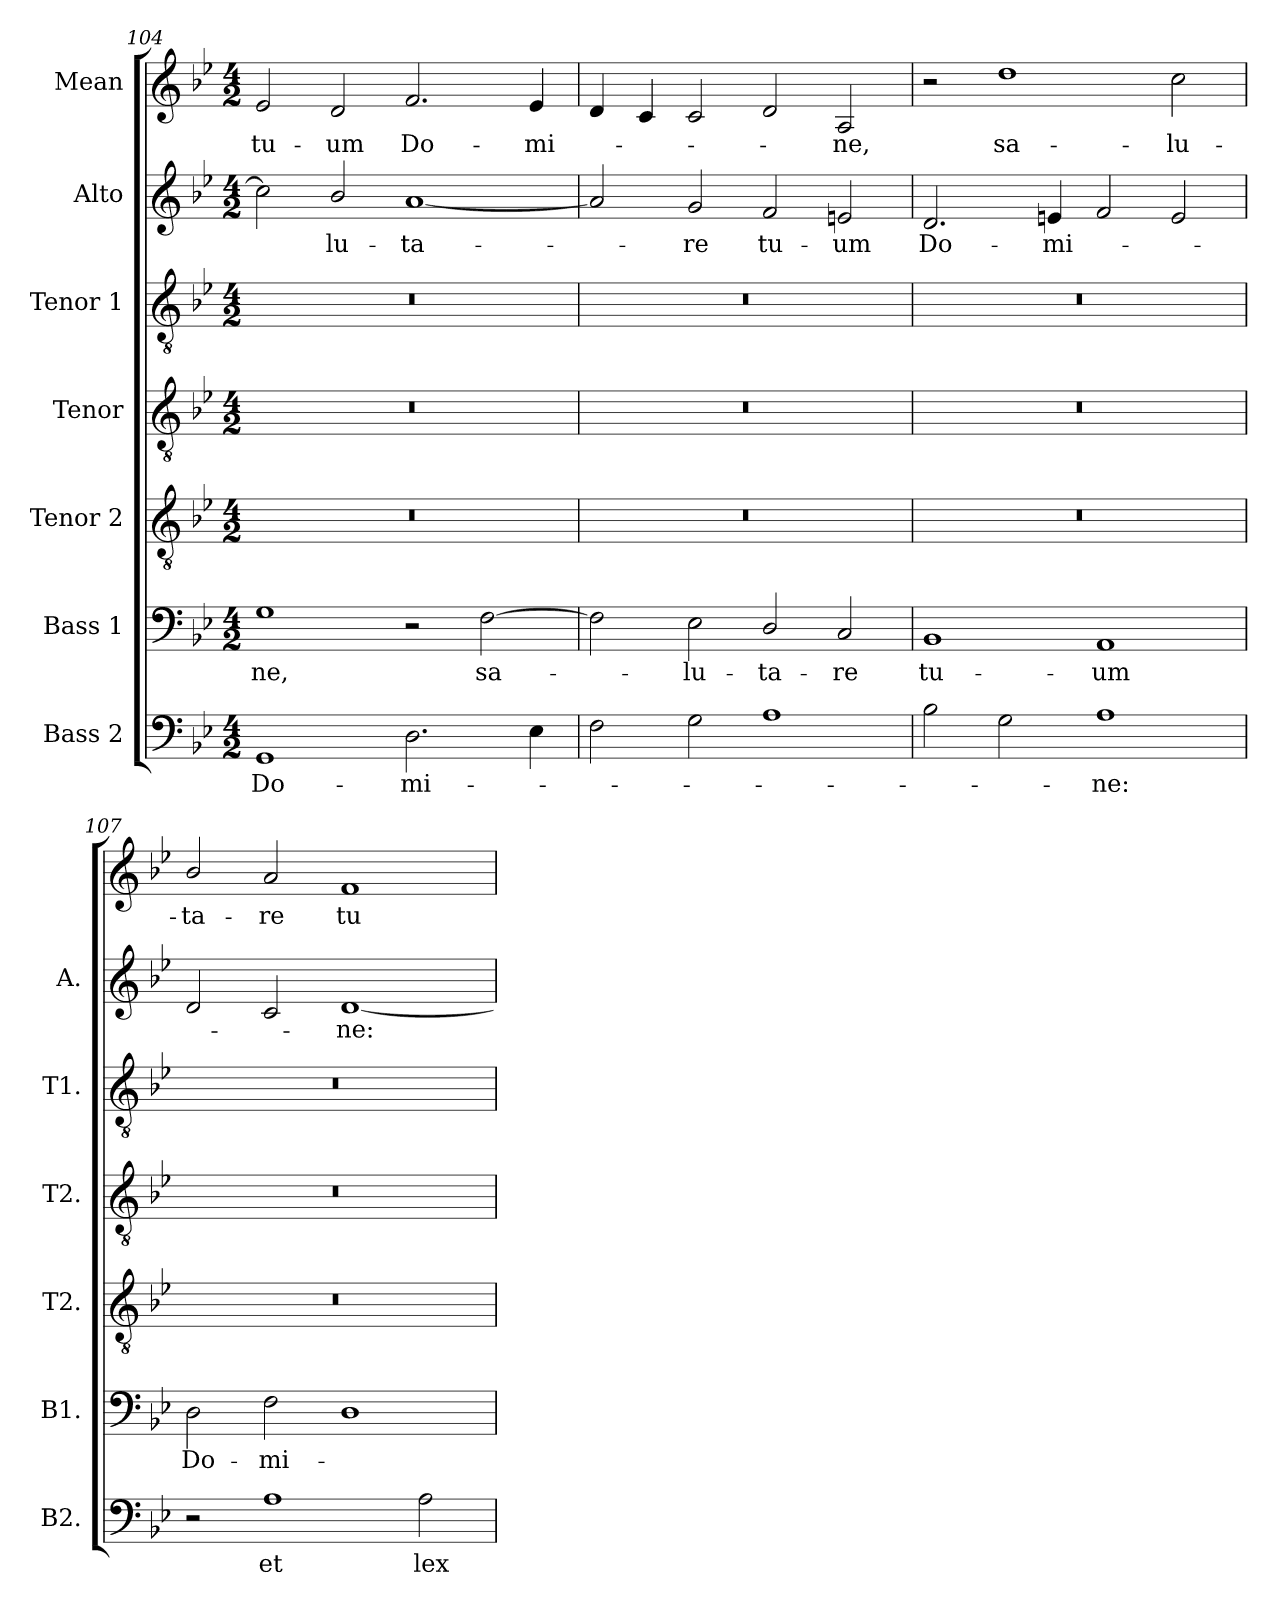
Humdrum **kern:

**kern	**text	**kern	**text	**kern	**kern	**kern	**kern	**text	**kern	**text
*part7	*part7	*part6	*part6	*part5	*part4	*part3	*part2	*part2	*part1	*part1
*staff7	*staff7	*staff6	*staff6	*staff5	*staff4	*staff3	*staff2	*staff2	*staff1	*staff1
*I"Bass 2	*	*I"Bass 1	*	*I"Tenor 2	*I"Tenor	*I"Tenor 1	*I"Alto	*	*I"Mean	*
*I'B2.	*	*I'B1.	*	*I'T2.	*I'T2.	*I'T1.	*I'A.	*	*	*
*clefF4	*	*clefF4	*	*clefGv2	*clefGv2	*clefGv2	*clefG2	*	*clefG2	*
*	*	*	*	*ITrd7c12	*ITrd7c12	*ITrd7c12	*	*	*	*
*k[b-e-]	*	*k[b-e-]	*	*k[b-e-]	*k[b-e-]	*k[b-e-]	*k[b-e-]	*	*k[b-e-]	*
*B-:	*	*B-:	*	*B-:	*B-:	*B-:	*B-:	*	*B-:	*
*M4/2	*	*M4/2	*	*M4/2	*M4/2	*M4/2	*M4/2	*	*M4/2	*
=104	=104	=104	=104	=104	=104	=104	=104	=104	=104	=104
!	!LO:LY:b:color=#000000	!	!	!	!	!	!	!	!	!
!	!	!	!LO:LY:b:color=#000000	!LO:N:vis=1	!LO:N:vis=1	!LO:N:vis=1	!	!	!	!
!	!	!	!	!	!	!	!	!	!	!LO:LY:b:color=#000000
1GGi	Do-	1Gi	-ne,	0r	0r	0r	2cci\]	.	2e-i/	tu-
!	!	!	!	!	!	!	!	!LO:LY:b:color=#000000	!	!
!	!	!	!	!	!	!	!	!	!	!LO:LY:b:color=#000000
.	.	.	.	.	.	.	2b-i/	-lu-	2di/	-um
!	!LO:LY:b:color=#000000	!	!	!	!	!	!	!	!	!
!	!	!	!	!	!	!	!	!LO:LY:b:color=#000000	!	!
!	!	!	!	!	!	!	!	!	!	!LO:LY:b:color=#000000
2.Di\	-mi-	2r	.	.	.	.	[1ai	-ta-	2.fi/	Do-
!	!	!	!LO:LY:b:color=#000000	!	!	!	!	!	!	!
.	.	[2Fi\	sa-	.	.	.	.	.	.	.
!	!	!	!	!	!	!	!	!	!	!LO:LY:b:color=#000000
4E-i\	.	.	.	.	.	.	.	.	4e-i/	-mi-
!!LO:LB:g=z
=105	=105	=105	=105	=105	=105	=105	=105	=105	=105	=105
!	!	!	!	!LO:N:vis=1	!LO:N:vis=1	!LO:N:vis=1	!	!	!	!
2Fi\	.	2Fi\]	.	0r	0r	0r	2ai/]	.	4di/	.
.	.	.	.	.	.	.	.	.	4ci/	.
!	!	!	!LO:LY:b:color=#000000	!	!	!	!	!	!	!
!	!	!	!	!	!	!	!	!LO:LY:b:color=#000000	!	!
2Gi\	.	2E-i\	-lu-	.	.	.	2gi/	-re	2ci/	.
!	!	!	!LO:LY:b:color=#000000	!	!	!	!	!	!	!
!	!	!	!	!	!	!	!	!LO:LY:b:color=#000000	!	!
1Ai	.	2Di/	-ta-	.	.	.	2fi/	tu-	2di/	.
!	!	!	!LO:LY:b:color=#000000	!	!	!	!	!	!	!
!	!	!	!	!	!	!	!	!LO:LY:b:color=#000000	!	!
!	!	!	!	!	!	!	!	!	!	!LO:LY:b:color=#000000
.	.	2Ci/	-re	.	.	.	2eni/	-um	2Ai/	-ne,
=106	=106	=106	=106	=106	=106	=106	=106	=106	=106	=106
!	!	!	!LO:LY:b:color=#000000	!LO:N:vis=1	!LO:N:vis=1	!LO:N:vis=1	!	!	!	!
!	!	!	!	!	!	!	!	!LO:LY:b:color=#000000	!	!
2B-i\	.	1BB-i	tu-	0r	0r	0r	2.di/	Do-	2r	.
!	!	!	!	!	!	!	!	!	!	!LO:LY:b:color=#000000
2Gi\	.	.	.	.	.	.	.	.	1ddi	sa-
!	!	!	!	!	!	!	!	!LO:LY:b:color=#000000	!	!
.	.	.	.	.	.	.	4eni/	-mi-	.	.
!	!LO:LY:b:color=#000000	!	!	!	!	!	!	!	!	!
!	!	!	!LO:LY:b:color=#000000	!	!	!	!	!	!	!
1Ai	-ne:	1AAi	-um	.	.	.	2fi/	.	.	.
!	!	!	!	!	!	!	!	!	!	!LO:LY:b:color=#000000
.	.	.	.	.	.	.	2ei/	.	2cci\	-lu-
=107	=107	=107	=107	=107	=107	=107	=107	=107	=107	=107
!	!	!	!LO:LY:b:color=#000000	!LO:N:vis=1	!LO:N:vis=1	!LO:N:vis=1	!	!	!	!
!	!	!	!	!	!	!	!	!	!	!LO:LY:b:color=#000000
2r	.	2Di\	Do-	0r	0r	0r	2di/	.	2b-i/	-ta-
!	!LO:LY:b:color=#000000	!	!	!	!	!	!	!	!	!
!	!	!	!LO:LY:b:color=#000000	!	!	!	!	!	!	!
!	!	!	!	!	!	!	!	!	!	!LO:LY:b:color=#000000
1Ai	et	2Fi\	-mi-	.	.	.	2ci/	.	2ai/	-re
!	!	!	!	!	!	!	!	!LO:LY:b:color=#000000	!	!
!	!	!	!	!	!	!	!	!	!	!LO:LY:b:color=#000000
.	.	1Di	.	.	.	.	[1di	-ne:	1fi	tu-
!	!LO:LY:b:color=#000000	!	!	!	!	!	!	!	!	!
2Ai\	lex	.	.	.	.	.	.	.	.	.
=	=	=	=	=	=	=	=	=	=	=
*-	*-	*-	*-	*-	*-	*-	*-	*-	*-	*-
